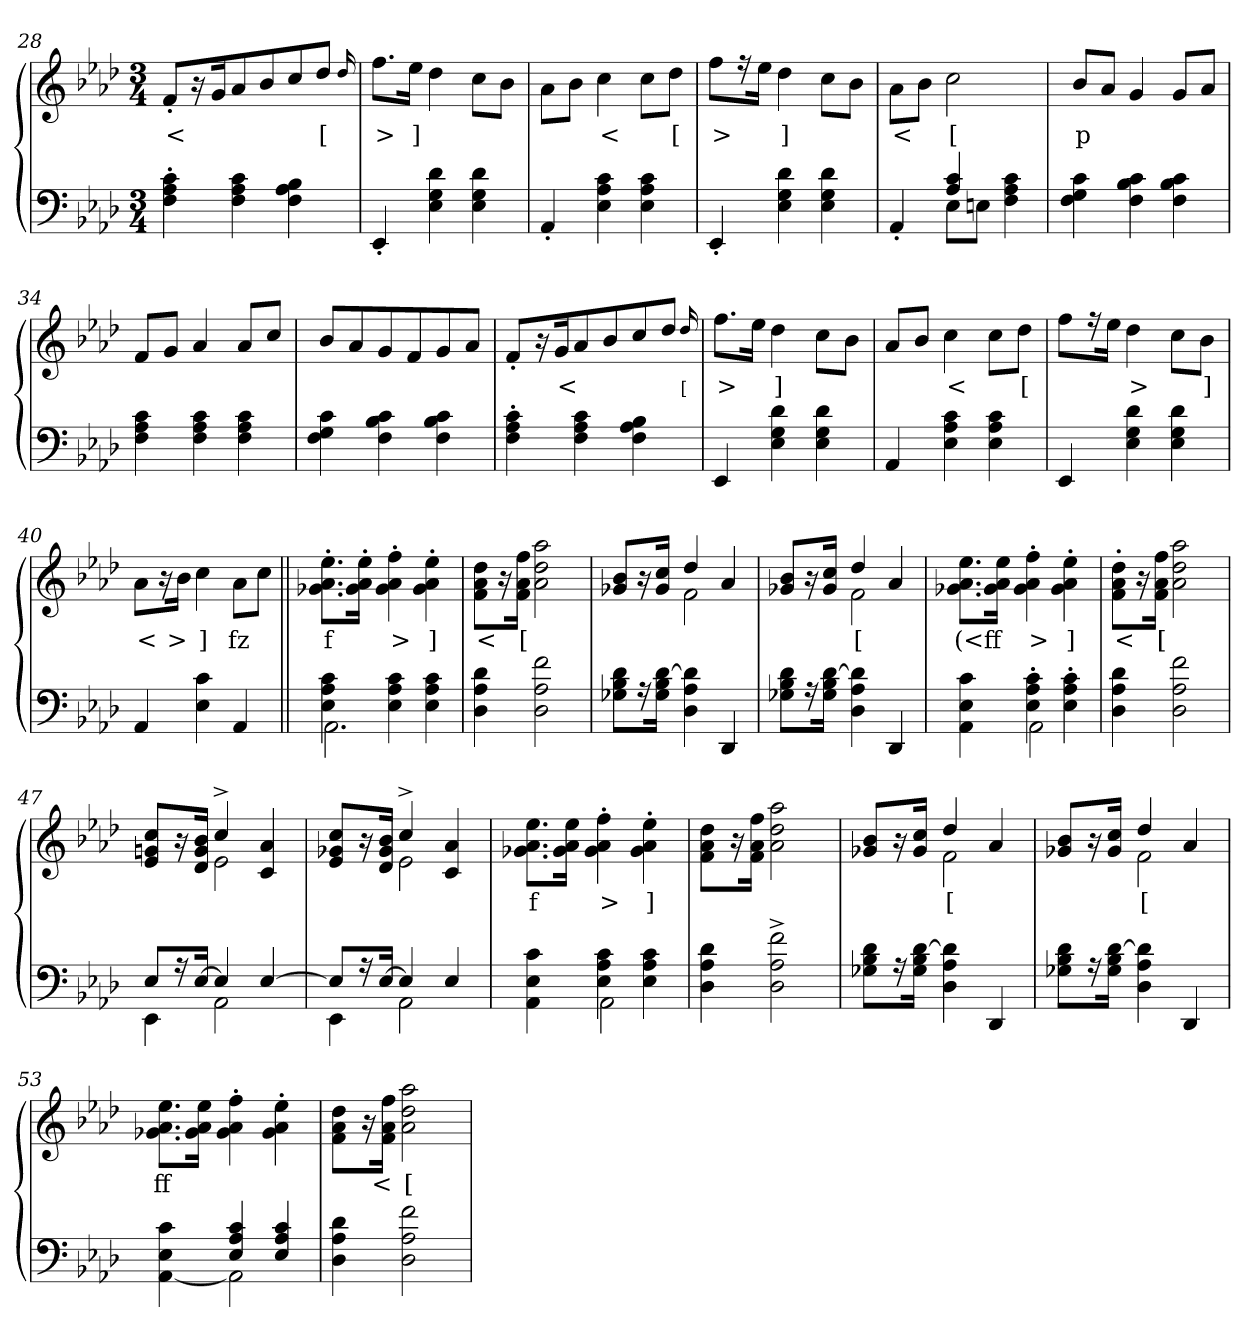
**kern	**kern	**text
*part2	*part1	*part1
*staff2	*staff1	*staff1
*clefF4	*clefG2	*
*k[b-e-a-d-]	*k[b-e-a-d-]	*
*f:	*f:	*
*M3/4	*M3/4	*
=28	=28	=28
4c'> 4A-'> 4F'>	8f'>L	<
.	16r	.
.	16g	.
4c 4A- 4F	8a-	.
.	8b-	.
4B- 4A- 4F	8cc	.
.	8dd-J	[
.	16qqdd-/	.
=29	=29	=29
4EE-'>	8.ffL	>
.	16ee-Jk	]
4d- 4G 4E-	4dd-	.
4d- 4G 4E-	8ccL	.
.	8b-J	.
=30	=30	=30
4AA-'>	8a-\L	.
.	8b-J	.
4c 4A- 4E-	4cc	<
4c 4A- 4E-	8ccL	.
.	8dd-J	[
=31	=31	=31
4EE-'>	8ffL	>
.	16r	.
.	16ee-Jk	.
4d- 4G 4E-	4dd-	]
4d- 4G 4E-	8ccL	.
.	8b-J	.
=32	=32	=32
*^	*	*
4ryy	4AA-'>/	8a-\L	<
.	.	8b-J	.
8E-\L	4c 4A-/	2cc	[
8EnJ	.	.	.
4c 4A- 4F\	4ryy	.	.
*v	*v	*	*
=33	=33	=33
4c 4G 4F	8b-L	p
.	8a-J	.
4c 4B- 4F	4g	.
4c 4B- 4F	8gL	.
.	8a-J	.
=34	=34	=34
4c 4A- 4F	8fL	.
.	8gJ	.
4c 4A- 4F	4a-	.
4c 4A- 4F	8a-/L	.
.	8ccJ	.
=35	=35	=35
4c 4G 4F	8b-L	.
.	8a-	.
4c 4B- 4F	8g	.
.	8f	.
4c 4B- 4F	8g	.
.	8a-J	.
=36	=36	=36
4c'> 4A-'> 4F'>	8f'>L	.
.	16r	.
.	16g	<
4c 4A- 4F	8a-	.
.	8b-	.
4B- 4A- 4F	8cc	.
.	8dd-J	.
.	16qqdd-/	[
=37	=37	=37
4EE-	8.ffL	>
.	16ee-Jk	.
4d- 4G 4E-	4dd-	]
4d- 4G 4E-	8ccL	.
.	8b-J	.
=38	=38	=38
4AA-	8a-L	.
.	8b-J	.
4c 4A- 4E-	4cc	<
4c 4A- 4E-	8ccL	.
.	8dd-J	[
=39	=39	=39
4EE-	8ffL	.
.	16r	.
.	16ee-Jk	.
4d- 4G 4E-	4dd-	>
4d- 4G 4E-	8ccL	.
.	8b-J	]
=40	=40	=40
4AA-	8a-L	<
.	16r	[
.	16b-\Jk	>
4c 4E-	4cc	]
4AA-	8a-L	fz
.	8ccJ	.
=41||	=41||	=41||
*^	*	*
4c\ 4A-\ 4E-\	2.AA-	8.ee-'> 8.a-'> 8.g-X'>L	f
.	.	16ee-'> 16a-'> 16g-'>Jk	.
4c\ 4A-\ 4E-\	.	4ff'> 4a-'> 4g-'>	>
4c\ 4A-\ 4E-\	.	4ee-'> 4a-'> 4g-'>	]
*v	*v	*	*
=42	=42	=42
4d- 4A- 4D-	8dd-\ 8a-\ 8f\L	<
.	16r	.
.	16ff 16a- 16fJk	[
2f 2A- 2D-	2aa- 2dd- 2a-	.
=43	=43	=43
*	*^	*
8d- 8B- 8G-XL	8b- 8g-XL	4ryy	.
16r	16r	.	.
[16d- 16B- 16G-Jk	16cc 16g-Jk	.	.
4d-] 4A- 4D-	4dd-	2f	.
4DD-	4a-	.	.
=44	=44	=44	=44
8d- 8B- 8G-XL	8b- 8g-XL	4ryy	.
16r	16r	.	.
[16d- 16B- 16G-Jk	16cc 16g-Jk	.	.
4d-] 4A- 4D-	4dd-	2f	[
4DD-	4a-	.	.
*	*v	*v	*
=45	=45	=45
*^	*	*
4c 4E- 4AA-	4ryy	8.ee- 8.a- 8.g-XL	(<ff
.	.	16ee- 16a- 16g-Jk	.
4c\'> 4A-\'> 4E-\'>	2AA-	4ff'> 4a-'> 4g-'>	>
4c\'> 4A-\'> 4E-\'>	.	4ee-'> 4a-'> 4g-'>	]
*v	*v	*	*
=46	=46	=46
4d- 4A- 4D-	8dd-'> 8a-'> 8f'>L	<
.	16r	.
.	16ff\ 16a-\ 16f\Jk	[
2f 2A- 2D-	2aa- 2dd- 2a-	.
=47	=47	=47
*^	*^	*
8E-L	4EE-	8cc 8gn 8e-L	4ryy	.
16r	.	16r	.	.
[16E-Jk	.	16b- 16g 16d-Jk	.	.
4E-]	2AA-	4cc^>	2e-	.
[4E-	.	4a- 4c	.	.
=48	=48	=48	=48	=48
8E-L]	4EE-	8cc 8g-X 8e-L	4ryy	.
16r	.	16r	.	.
[16E-Jk	.	16b- 16g- 16d-Jk	.	.
4E-]	2AA-	4cc^>	2e-	.
4E-	.	4a- 4c	.	.
*	*	*v	*v	*
=49	=49	=49	=49
4c 4E- 4AA-	4ryy	8.ee- 8.a- 8.g-XL	f
.	.	16ee- 16a- 16g-Jk	.
4c\ 4A-\ 4E-\	2AA-	4ff'> 4a-'> 4g-'>	>
4c\ 4A-\ 4E-\	.	4ee-'> 4a-'> 4g-'>	]
*v	*v	*	*
=50	=50	=50
4d- 4A- 4D-	8dd-\ 8a-\ 8f\L	.
.	16r	.
.	16ff 16a- 16fJk	.
2f^> 2A-^> 2D-^>	2aa- 2dd- 2a-	.
=51	=51	=51
*	*^	*
8d- 8B- 8G-XL	8b- 8g-XL	4ryy	.
16r	16r	.	.
[16d- 16B- 16G-Jk	16cc 16g-Jk	.	.
4d-] 4A- 4D-	4dd-	2f	[
4DD-	4a-	.	.
=52	=52	=52	=52
8d- 8B- 8G-XL	8b- 8g-XL	4ryy	.
16r	16r	.	.
[16d- 16B- 16G-Jk	16cc 16g-Jk	.	.
4d-] 4A- 4D-	4dd-	2f	[
4DD-	4a-	.	.
*	*v	*v	*
=53	=53	=53
*^	*	*
4c 4E- [4AA-	4ryy	8.ee- 8.a- 8.g-XL	ff
.	.	16ee- 16a- 16g-Jk	.
4c 4A- 4E-	2AA-]	4ff'> 4a-'> 4g-'>	.
4c 4A- 4E-	.	4ee-'> 4a-'> 4g-'>	.
*v	*v	*	*
=54	=54	=54
4d- 4A- 4D-	8dd-\ 8a-\ 8f\L	.
.	16r	.
.	16ff 16a- 16fJk	<
2f 2A- 2D-	2aa- 2dd- 2a-	[
=	=	=
*-	*-	*-
